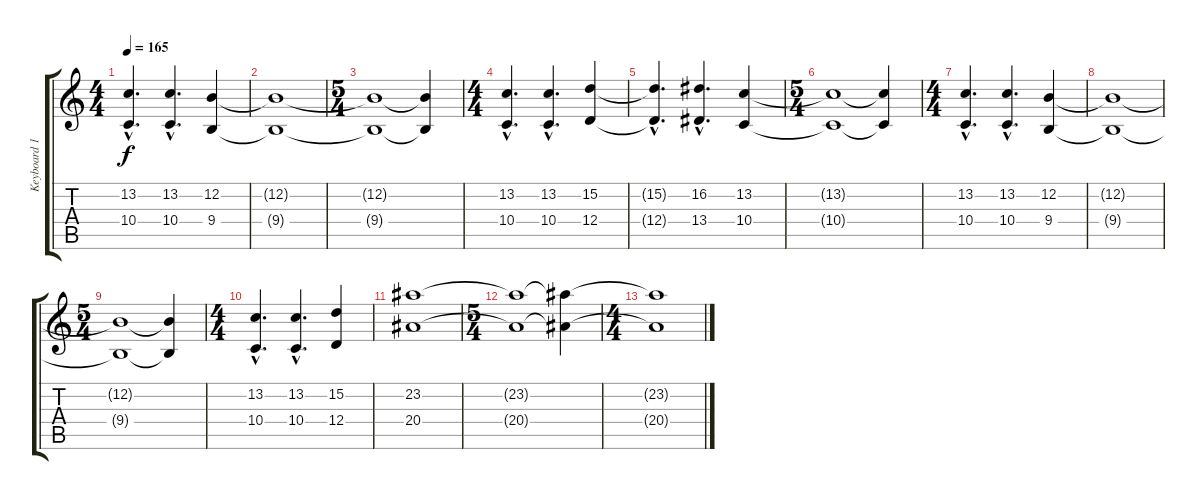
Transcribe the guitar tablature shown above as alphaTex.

\track ("Keyboard 1" "Keyboard 1") {instrument stringensemble1}
\staff {score tabs}
\tuning (E4 B3 G3 D3 A2 E2) {hide}
\ts (4 4)
\section ("" "")
\tempo 165
\clef g2
\ks c
(13.2{hac} 10.4{hac}).4{d dy f} (13.2{hac} 10.4{hac}).4{d} (12.2 9.4).4 |
(12.2{t} 9.4{t}).1 |
\ts (5 4)
(12.2{t} 9.4{t}).1 (12.2{t} 9.4{t}).4 |
\ts (4 4)
(13.2{hac} 10.4{hac}).4{d} (13.2{hac} 10.4{hac}).4{d} (15.2 12.4).4 |
(15.2{hac t} 12.4{hac t}).4{d} (16.2{hac} 13.4{hac}).4{d} (13.2 10.4).4 |
\ts (5 4)
(13.2{t} 10.4{t}).1 (13.2{t} 10.4{t}).4 |
\ts (4 4)
(13.2{hac} 10.4{hac}).4{d} (13.2{hac} 10.4{hac}).4{d} (12.2 9.4).4 |
(12.2{t} 9.4{t}).1 |
\ts (5 4)
(12.2{t} 9.4{t}).1 (12.2{t} 9.4{t}).4 |
\ts (4 4)
(13.2{hac} 10.4{hac}).4{d} (13.2{hac} 10.4{hac}).4{d} (15.2 12.4).4 |
(23.2 20.4).1 |
\ts (5 4)
(23.2{t} 20.4{t}).1 (23.2{t} 20.4{t}).4 |
\ts (4 4)
(23.2{t} 20.4{t}).1
